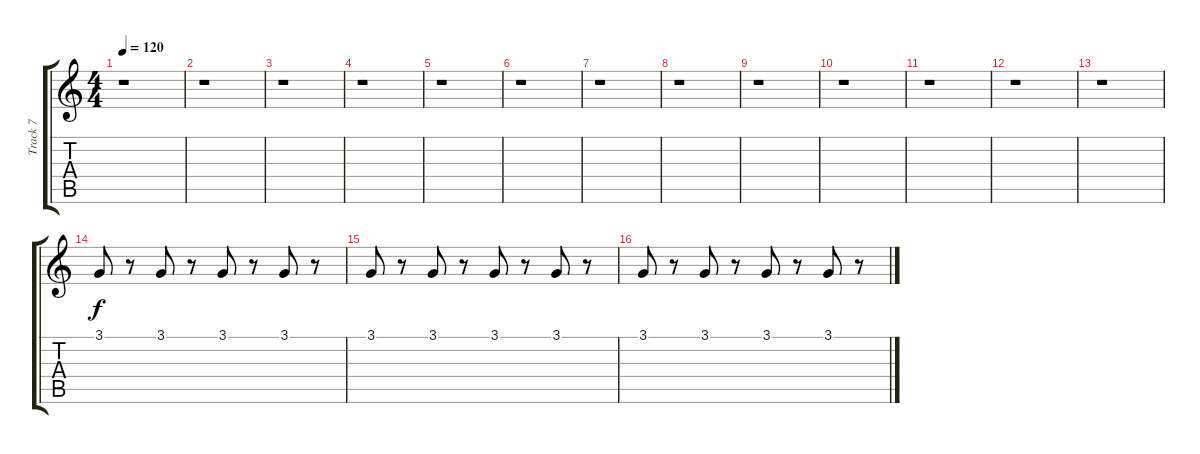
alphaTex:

\track ("Track 7" "Track 7") {instrument synthdrum}
\staff {score tabs}
\tuning (E4 B3 G3 D3 A2 E2) {hide}
\ts (4 4)
\tempo 120
\clef g2
\ks c
r.1{dy f} |
r.1 |
r.1 |
r.1 |
r.1 |
r.1 |
r.1 |
r.1 |
r.1 |
r.1 |
r.1 |
r.1 |
r.1 |
3.1.8 r.8 3.1.8 r.8 3.1.8 r.8 3.1.8 r.8 |
3.1.8 r.8 3.1.8 r.8 3.1.8 r.8 3.1.8 r.8 |
3.1.8 r.8 3.1.8 r.8 3.1.8 r.8 3.1.8 r.8
